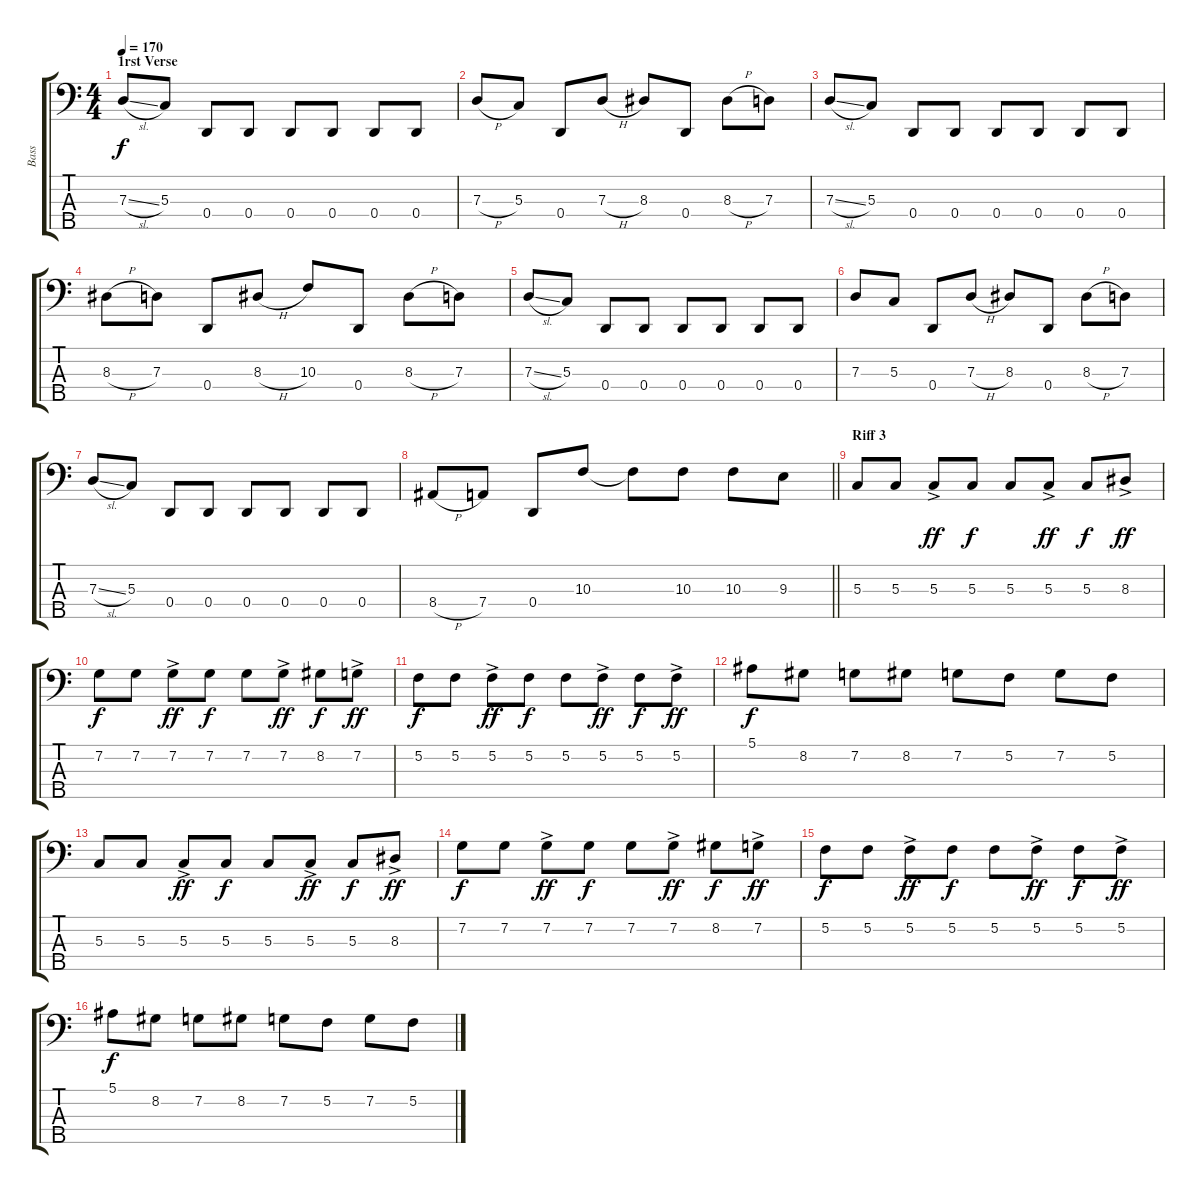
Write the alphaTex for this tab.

\track ("Bass" "Bass") {instrument electricbassfinger}
\staff {score tabs}
\tuning (F2 C2 G1 D1 A0) {hide}
\ts (4 4)
\section ("" "1rst Verse")
\tempo 170
\clef f4
\ks c
7.3{sl}.8{dy f} 5.3.8 0.4.8 0.4.8 0.4.8 0.4.8 0.4.8 0.4.8 |
7.3{h}.8 5.3.8 0.4.8 7.3{h}.8 8.3.8 0.4.8 8.3{h}.8 7.3.8 |
7.3{sl}.8 5.3.8 0.4.8 0.4.8 0.4.8 0.4.8 0.4.8 0.4.8 |
8.3{h}.8 7.3.8 0.4.8 8.3{h}.8 10.3.8 0.4.8 8.3{h}.8 7.3.8 |
7.3{sl}.8 5.3.8 0.4.8 0.4.8 0.4.8 0.4.8 0.4.8 0.4.8 |
7.3.8 5.3.8 0.4.8 7.3{h}.8 8.3.8 0.4.8 8.3{h}.8 7.3.8 |
7.3{sl}.8 5.3.8 0.4.8 0.4.8 0.4.8 0.4.8 0.4.8 0.4.8 |
\barLineRight lightlight
8.4{h}.8 7.4.8 0.4.8 10.3.8 10.3{t}.8 10.3.8 10.3.8 9.3.8 |
\section ("" "Riff 3")
5.3.8 5.3.8 5.3{ac}.8{dy ff} 5.3.8{dy f} 5.3.8 5.3{ac}.8{dy ff} 5.3.8{dy f} 8.3{ac}.8{dy ff} |
7.2.8{dy f} 7.2.8 7.2{ac}.8{dy ff} 7.2.8{dy f} 7.2.8 7.2{ac}.8{dy ff} 8.2.8{dy f} 7.2{ac}.8{dy ff} |
5.2.8{dy f} 5.2.8 5.2{ac}.8{dy ff} 5.2.8{dy f} 5.2.8 5.2{ac}.8{dy ff} 5.2.8{dy f} 5.2{ac}.8{dy ff} |
5.1.8{dy f} 8.2.8 7.2.8 8.2.8 7.2.8 5.2.8 7.2.8 5.2.8 |
5.3.8 5.3.8 5.3{ac}.8{dy ff} 5.3.8{dy f} 5.3.8 5.3{ac}.8{dy ff} 5.3.8{dy f} 8.3{ac}.8{dy ff} |
7.2.8{dy f} 7.2.8 7.2{ac}.8{dy ff} 7.2.8{dy f} 7.2.8 7.2{ac}.8{dy ff} 8.2.8{dy f} 7.2{ac}.8{dy ff} |
5.2.8{dy f} 5.2.8 5.2{ac}.8{dy ff} 5.2.8{dy f} 5.2.8 5.2{ac}.8{dy ff} 5.2.8{dy f} 5.2{ac}.8{dy ff} |
5.1.8{dy f} 8.2.8 7.2.8 8.2.8 7.2.8 5.2.8 7.2.8 5.2.8
